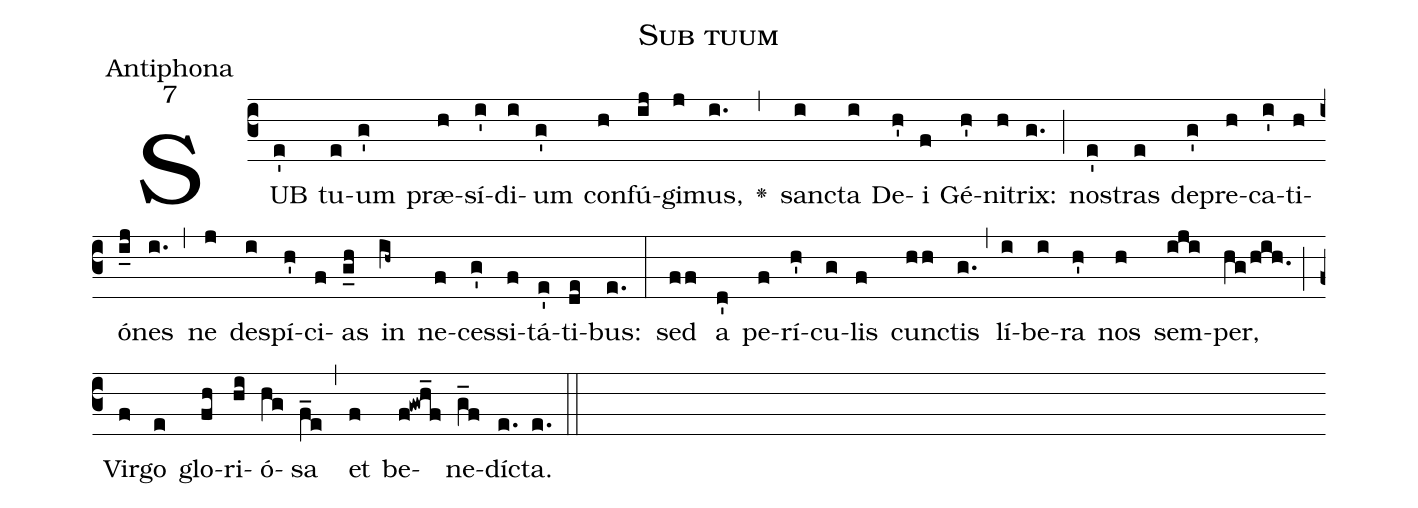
name:Sub tuum;
office-part:Antiphona;
mode:7;
%%
(c3) SUB(e') tu(e)um(g') præ(h)sí(i')di(i)um(g') con(h)fú(ij)gi(j)mus,(i.) <v>\greheightstar</v>(,) sanc(i)ta(i) De(h')i(f) Gé(h')ni(h)trix:(g.) (;)
nos(e')tras(e) de(g')pre(h)ca(i')ti(h)ó(i_j)nes(i.) (,) ne(j) de(i)spí(h')ci(f)as(g_h) in(ih~) ne(f)ces(g')si(f)tá(e')ti(de)bus:(e.) (:)
sed(ff) a(d') pe(f)rí(h')cu(g)lis(f) cunc(hh)tis(g.) (,) lí(i)be(i)ra(h') nos(h) sem(iji)per,(hg/hih.) (;)
Vir(f)go(e) glo(fh)ri(hi)ó(hg)sa(f_e) (,) et(f) be(f!gwh_f)ne(g_f)díc(e.)ta.(e.) (::)
